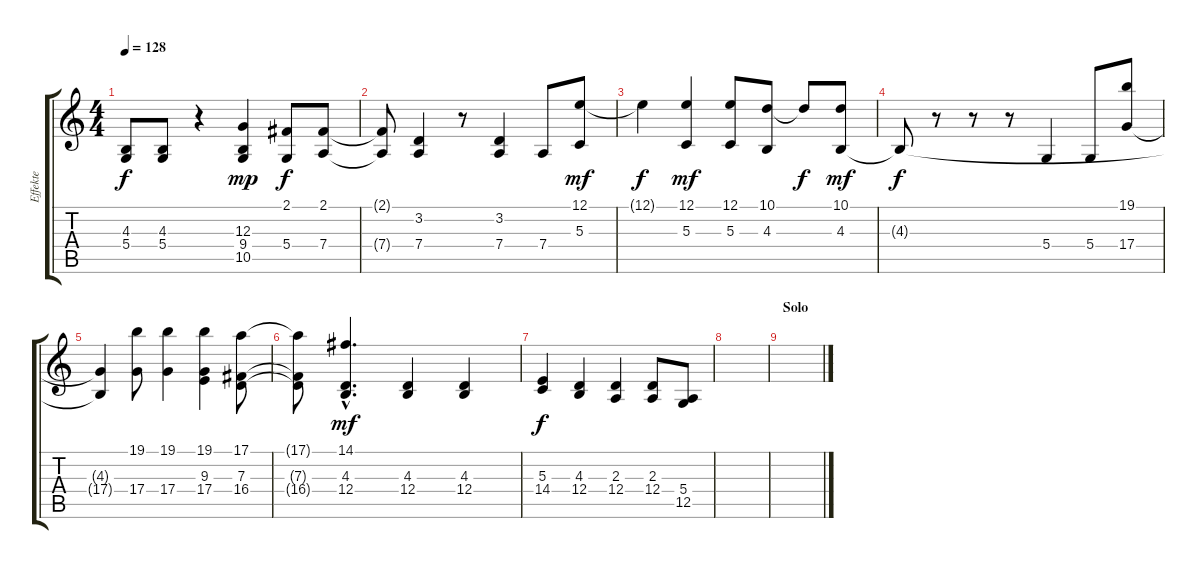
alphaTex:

\track ("Effekte" "Effekte") {instrument honkytonkpiano}
\staff {score tabs}
\tuning (E4 B3 G3 D3 A2 E2) {hide}
\ts (4 4)
\tempo 128
\clef g2
\ks c
(4.3{t} 5.4{t}).8{dy f} (4.3 5.4).8 r.4 (12.3 9.4 10.5).4{dy mp} (2.1 5.4).8{dy f} (2.1 7.4).8 |
(2.1{t} 7.4{t}).8 (3.2 7.4).4 r.8 (3.2 7.4).4 7.4.8 (12.1 5.3).8{dy mf} |
12.1{t}.4{dy f} (12.1 5.3).4{dy mf} (12.1 5.3).8 (10.1 4.3).8 10.1{t}.8{dy f} (10.1 4.3).8{dy mf} |
4.3{t}.8{dy f} r.8 r.8 r.8 5.4.4 5.4.8 (19.1 17.4).8 |
(4.3{t} 17.4{t}).4 (19.1 17.4).8 (19.1 17.4).4 (19.1 9.3 17.4).4 (17.1 7.3 16.4).8 |
(17.1{t} 7.3{t} 16.4{t}).8 (14.1{hac} 4.3{hac} 12.4{hac}).4{d dy mf} (4.3 12.4).4 (4.3 12.4).4 |
(5.3 14.4).4{dy f} (4.3 12.4).4 (2.3 12.4).4 (2.3 12.4).8 (5.4 12.5).8 |
|
\section ("" "Solo")
